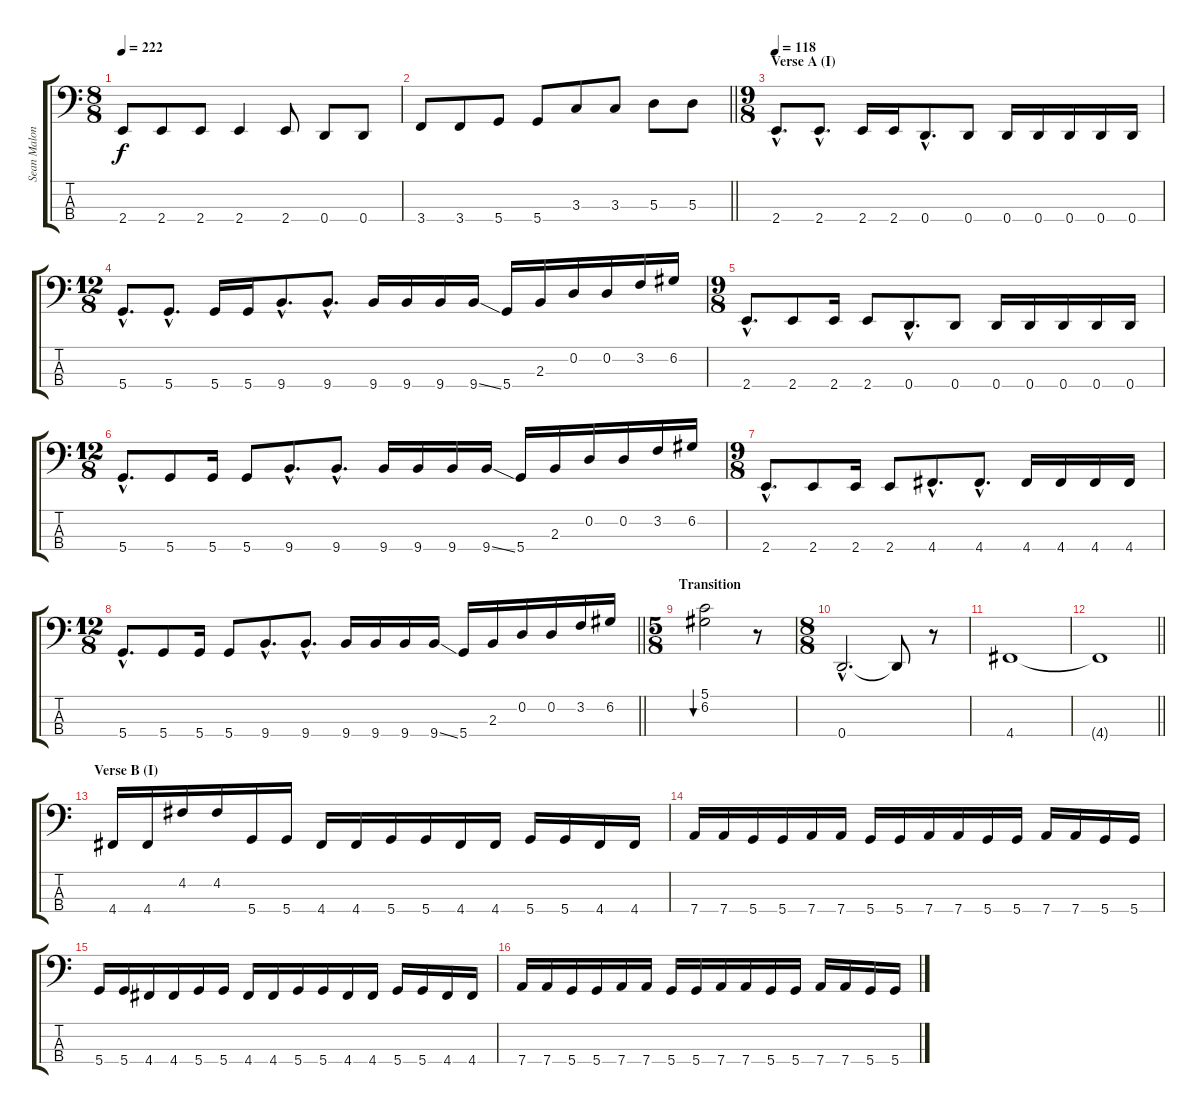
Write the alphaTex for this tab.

\track ("Sean Malone (Fretless)" "Sean Malon") {instrument fretlessbass}
\staff {score tabs}
\tuning (G2 D2 A1 D1) {hide}
\ts (8 8)
\tempo 222
\clef f4
\ks c
2.4.8{dy f} 2.4.8 2.4.8 2.4.4 2.4.8 0.4.8 0.4.8 |
\barLineRight lightlight
3.4.8 3.4.8 5.4.8 5.4.8 3.3.8 3.3.8 5.3.8 5.3.8 |
\ts (9 8)
\section ("" "Verse A (I)")
\tempo 118
2.4{hac}.8{d volume 15 instrument fretlessbass} 2.4{hac}.8{d} 2.4.16 2.4.16 0.4{hac}.8{d} 0.4.8 0.4.16 0.4.16 0.4.16 0.4.16 0.4.16 |
\ts (12 8)
5.4{hac}.8{d} 5.4{hac}.8{d} 5.4.16 5.4.16 9.4{hac}.8{d} 9.4{hac}.8{d} 9.4.16 9.4.16 9.4.16 9.4{ss}.16 5.4.16 2.3.16 0.2.16 0.2.16 3.2.16 6.2.16 |
\ts (9 8)
2.4{hac}.8{d} 2.4.8 2.4.16 2.4.8 0.4{hac}.8{d} 0.4.8 0.4.16 0.4.16 0.4.16 0.4.16 0.4.16 |
\ts (12 8)
5.4{hac}.8{d} 5.4.8 5.4.16 5.4.8 9.4{hac}.8{d} 9.4{hac}.8{d} 9.4.16 9.4.16 9.4.16 9.4{ss}.16 5.4.16 2.3.16 0.2.16 0.2.16 3.2.16 6.2.16 |
\ts (9 8)
2.4{hac}.8{d} 2.4.8 2.4.16 2.4.8 4.4{hac}.8{d} 4.4{hac}.8{d} 4.4.16 4.4.16 4.4.16 4.4.16 |
\ts (12 8)
\barLineRight lightlight
5.4{hac}.8{d} 5.4.8 5.4.16 5.4.8 9.4{hac}.8{d} 9.4{hac}.8{d} 9.4.16 9.4.16 9.4.16 9.4{ss}.16 5.4.16 2.3.16 0.2.16 0.2.16 3.2.16 6.2.16 |
\ts (5 8)
\section ("" "Transition")
(5.1 6.2).2{bu 60} r.8 |
\ts (8 8)
0.4{hac}.2{d} 0.4{t}.8 r.8 |
4.4.1 |
\barLineRight lightlight
4.4{t}.1 |
\section ("" "Verse B (I)")
4.4.16 4.4.16 4.2.16 4.2.16 5.4.16 5.4.16 4.4.16 4.4.16 5.4.16 5.4.16 4.4.16 4.4.16 5.4.16 5.4.16 4.4.16 4.4.16 |
7.4.16 7.4.16 5.4.16 5.4.16 7.4.16 7.4.16 5.4.16 5.4.16 7.4.16 7.4.16 5.4.16 5.4.16 7.4.16 7.4.16 5.4.16 5.4.16 |
5.4.16 5.4.16 4.4.16 4.4.16 5.4.16 5.4.16 4.4.16 4.4.16 5.4.16 5.4.16 4.4.16 4.4.16 5.4.16 5.4.16 4.4.16 4.4.16 |
7.4.16 7.4.16 5.4.16 5.4.16 7.4.16 7.4.16 5.4.16 5.4.16 7.4.16 7.4.16 5.4.16 5.4.16 7.4.16 7.4.16 5.4.16 5.4.16
